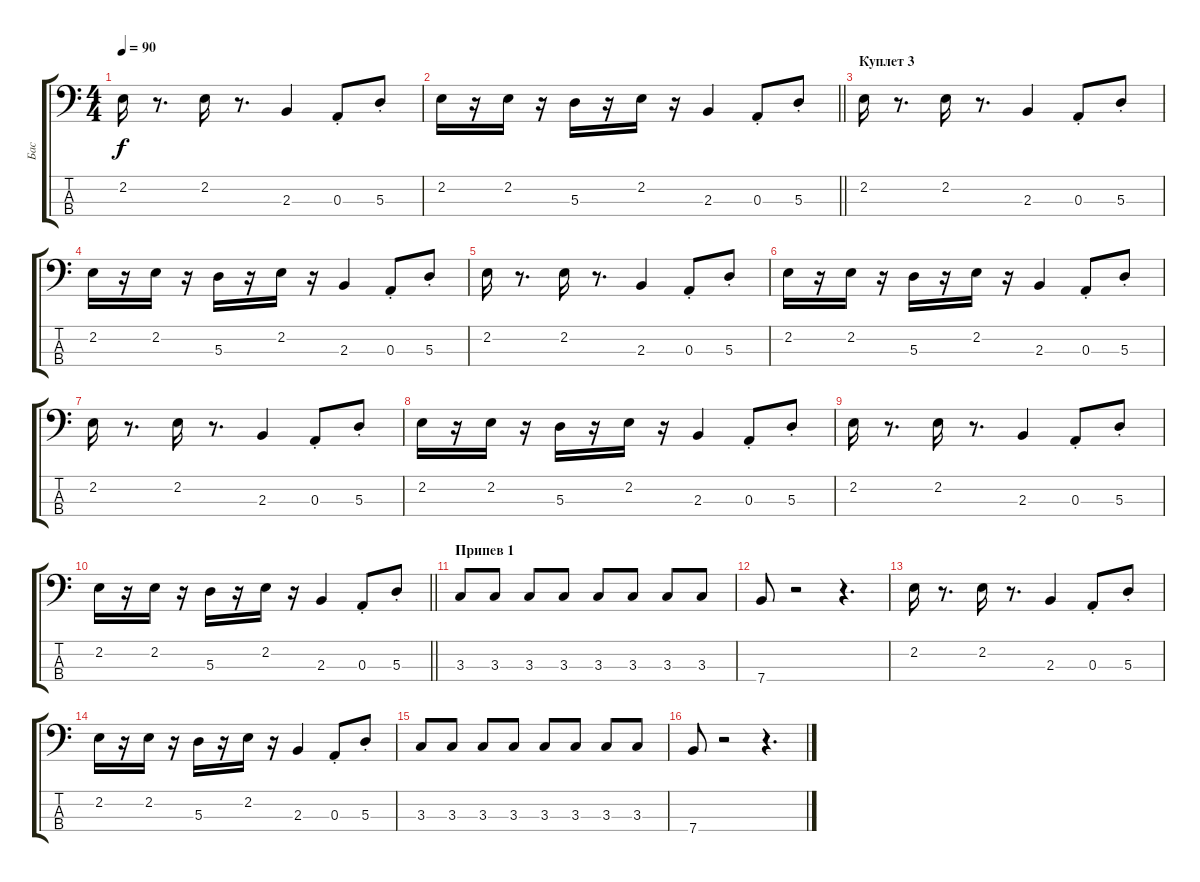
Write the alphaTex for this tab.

\track ("Бас" "Бас") {instrument electricbasspick}
\staff {score tabs}
\tuning (G2 D2 A1 E1) {hide}
\ts (4 4)
\tempo 90
\clef f4
\ks c
2.2.16{dy f} r.8{d} 2.2.16 r.8{d} 2.3.4 0.3{st}.8 5.3{st}.8 |
\barLineRight lightlight
2.2.16 r.16 2.2.16 r.16 5.3.16 r.16 2.2.16 r.16 2.3.4 0.3{st}.8 5.3{st}.8 |
\section ("" "Куплет 3")
2.2.16 r.8{d} 2.2.16 r.8{d} 2.3.4 0.3{st}.8 5.3{st}.8 |
2.2.16 r.16 2.2.16 r.16 5.3.16 r.16 2.2.16 r.16 2.3.4 0.3{st}.8 5.3{st}.8 |
2.2.16 r.8{d} 2.2.16 r.8{d} 2.3.4 0.3{st}.8 5.3{st}.8 |
2.2.16 r.16 2.2.16 r.16 5.3.16 r.16 2.2.16 r.16 2.3.4 0.3{st}.8 5.3{st}.8 |
2.2.16 r.8{d} 2.2.16 r.8{d} 2.3.4 0.3{st}.8 5.3{st}.8 |
2.2.16 r.16 2.2.16 r.16 5.3.16 r.16 2.2.16 r.16 2.3.4 0.3{st}.8 5.3{st}.8 |
2.2.16 r.8{d} 2.2.16 r.8{d} 2.3.4 0.3{st}.8 5.3{st}.8 |
\barLineRight lightlight
2.2.16 r.16 2.2.16 r.16 5.3.16 r.16 2.2.16 r.16 2.3.4 0.3{st}.8 5.3{st}.8 |
\section ("" "Припев 1")
3.3.8 3.3.8 3.3.8 3.3.8 3.3.8 3.3.8 3.3.8 3.3.8 |
7.4.8 r.2 r.4{d} |
2.2.16 r.8{d} 2.2.16 r.8{d} 2.3.4 0.3{st}.8 5.3{st}.8 |
2.2.16 r.16 2.2.16 r.16 5.3.16 r.16 2.2.16 r.16 2.3.4 0.3{st}.8 5.3{st}.8 |
3.3.8 3.3.8 3.3.8 3.3.8 3.3.8 3.3.8 3.3.8 3.3.8 |
7.4.8 r.2 r.4{d}
